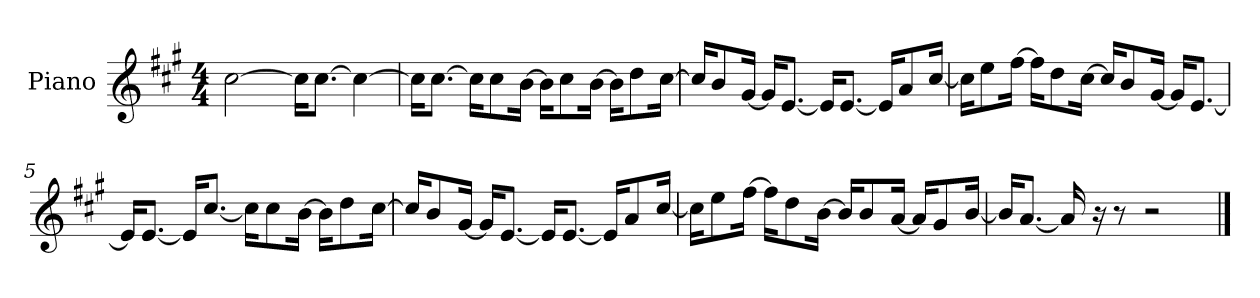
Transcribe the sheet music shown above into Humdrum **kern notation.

**kern
*part1
*staff1
*I"Piano
*I'P-no
*clefG2
*k[f#c#g#]
*M4/4
*MM90
=1
[2cc#\
16cc#\KL]
[8.cc#\J
4cc#\_
=2
16cc#\KL]
[8.cc#\J
16cc#\KL]
8cc#\
[16b\Jk
16b\KL]
8cc#\
[16b\Jk
16b\KL]
8dd\
[16cc#\Jk
=3
16cc#/KL]
8b/
[16g#/Jk
16g#/KL]
[8.e/J
16e/KL]
[8.e/J
16e/KL]
8a/
[16cc#/Jk
=4
16cc#\KL]
8ee\
[16ff#\Jk
16ff#\KL]
8dd\
[16cc#\Jk
16cc#/KL]
8b/
[16g#/Jk
16g#/KL]
[8.e/J
!!LO:LB:g=z
=5
16e/KL]
[8.e/J
16e/KL]
[8.cc#/J
16cc#\KL]
8cc#\
[16b\Jk
16b\KL]
8dd\
[16cc#\Jk
=6
16cc#/KL]
8b/
[16g#/Jk
16g#/KL]
[8.e/J
16e/KL]
[8.e/J
16e/KL]
8a/
[16cc#/Jk
=7
16cc#\KL]
8ee\
[16ff#\Jk
16ff#\KL]
8dd\
[16b\Jk
16b/KL]
8b/
[16a/Jk
16a/KL]
8g#/
[16b/Jk
=8
16b/KL]
[8.a/J
16a/]
16r
8r
2r
==
*-
